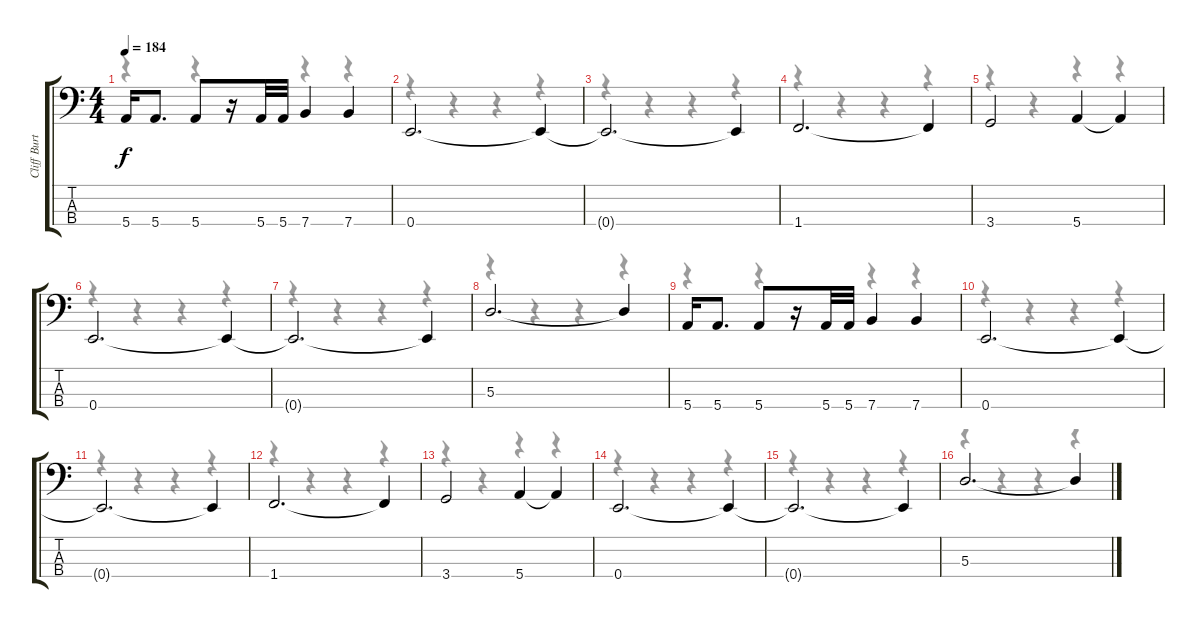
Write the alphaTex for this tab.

\track ("Cliff Burton" "Cliff Burt") {instrument electricbassfinger}
\staff {score tabs}
\tuning (G2 D2 A1 E1) {hide}
\voice
\ts (4 4)
\tempo 184
\clef f4
\ks c
5.4.16{dy f} 5.4.8{d} 5.4.8 r.16 5.4.32 5.4.32 7.4.4 7.4.4 |
0.4.2{d} 0.4{t}.4 |
0.4{t}.2{d} 0.4{t}.4 |
1.4.2{d} 1.4{t}.4 |
3.4.2 5.4.4 5.4{t}.4 |
0.4.2{d} 0.4{t}.4 |
0.4{t}.2{d} 0.4{t}.4 |
5.3.2{d} 5.3{t}.4 |
5.4.16 5.4.8{d} 5.4.8 r.16 5.4.32 5.4.32 7.4.4 7.4.4 |
0.4.2{d} 0.4{t}.4 |
0.4{t}.2{d} 0.4{t}.4 |
1.4.2{d} 1.4{t}.4 |
3.4.2 5.4.4 5.4{t}.4 |
0.4.2{d} 0.4{t}.4 |
0.4{t}.2{d} 0.4{t}.4 |
5.3.2{d} 5.3{t}.4
\voice
\clef f4
\ottava regular
\simile none
\ks c
r.4{dy f} r.4 r.4 r.4 |
r.4 r.4 r.4 r.4 |
r.4 r.4 r.4 r.4 |
r.4 r.4 r.4 r.4 |
r.4 r.4 r.4 r.4 |
r.4 r.4 r.4 r.4 |
r.4 r.4 r.4 r.4 |
r.4 r.4 r.4 r.4 |
r.4 r.4 r.4 r.4 |
r.4 r.4 r.4 r.4 |
r.4 r.4 r.4 r.4 |
r.4 r.4 r.4 r.4 |
r.4 r.4 r.4 r.4 |
r.4 r.4 r.4 r.4 |
r.4 r.4 r.4 r.4 |
r.4 r.4 r.4 r.4
